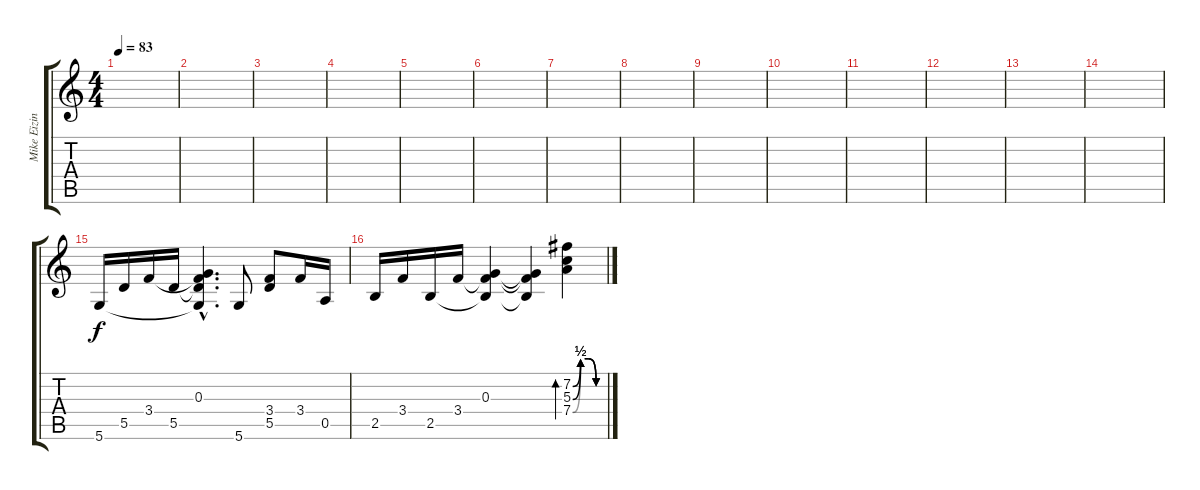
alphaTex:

\track ("Mike Eizinger one more time" "Mike Eizin") {instrument electricguitarjazz}
\staff {score tabs}
\tuning (E4 B3 G3 D3 A2 D2) {hide}
\ts (4 4)
\tempo 83
\clef g2
\ks c
|
|
|
|
|
|
|
|
|
|
|
|
|
|
5.6.16 5.5.16 3.4.16 5.5.16 (0.3{hac} 3.4{hac t} 5.5{hac t} 5.6{hac t}).4{d} 5.6.8 (3.4 5.5).8 3.4.16 0.5.16 |
2.5.16 3.4.16 2.5.16 3.4.16 (0.3 3.4{t} 2.5{t}).4 (0.3{t} 3.4{t} 2.5{t}).4 (7.2{be (custom 0 0 15 2 30 2 45 0 60 0)} 5.3{be (custom 0 0 15 2 30 2 45 0 60 0)} 7.4{be (custom 0 0 15 2 30 2 45 0 60 0)}).4{bd 240}
